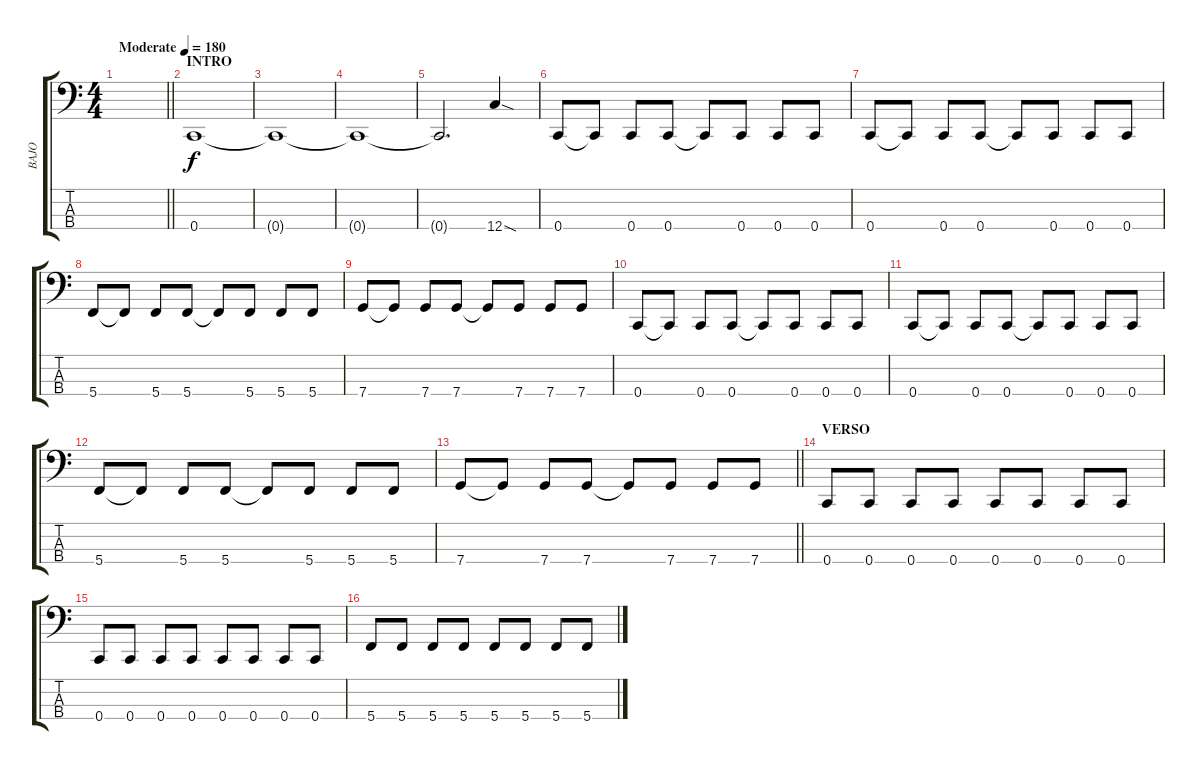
\track ("BAJO" "BAJO") {instrument electricbassfinger}
\staff {score tabs}
\tuning (F2 C2 G1 C1) {hide}
\ts (4 4)
\tempo (180 "Moderate")
\clef f4
\barLineRight lightlight
\ks c
|
\section ("" "INTRO")
0.4.1{volume 16} |
0.4{t}.1 |
0.4{t}.1 |
0.4{t}.2{d} 12.4{sod}.4 |
0.4.8 0.4{t}.8 0.4.8 0.4.8 0.4{t}.8 0.4.8 0.4.8 0.4.8 |
0.4.8 0.4{t}.8 0.4.8 0.4.8 0.4{t}.8 0.4.8 0.4.8 0.4.8 |
5.4.8 5.4{t}.8 5.4.8 5.4.8 5.4{t}.8 5.4.8 5.4.8 5.4.8 |
7.4.8 7.4{t}.8 7.4.8 7.4.8 7.4{t}.8 7.4.8 7.4.8 7.4.8 |
0.4.8 0.4{t}.8 0.4.8 0.4.8 0.4{t}.8 0.4.8 0.4.8 0.4.8 |
0.4.8 0.4{t}.8 0.4.8 0.4.8 0.4{t}.8 0.4.8 0.4.8 0.4.8 |
5.4.8 5.4{t}.8 5.4.8 5.4.8 5.4{t}.8 5.4.8 5.4.8 5.4.8 |
\barLineRight lightlight
7.4.8 7.4{t}.8 7.4.8 7.4.8 7.4{t}.8 7.4.8 7.4.8 7.4.8 |
\section ("" "VERSO")
0.4.8 0.4.8 0.4.8 0.4.8 0.4.8 0.4.8 0.4.8 0.4.8 |
0.4.8 0.4.8 0.4.8 0.4.8 0.4.8 0.4.8 0.4.8 0.4.8 |
5.4.8 5.4.8 5.4.8 5.4.8 5.4.8 5.4.8 5.4.8 5.4.8
